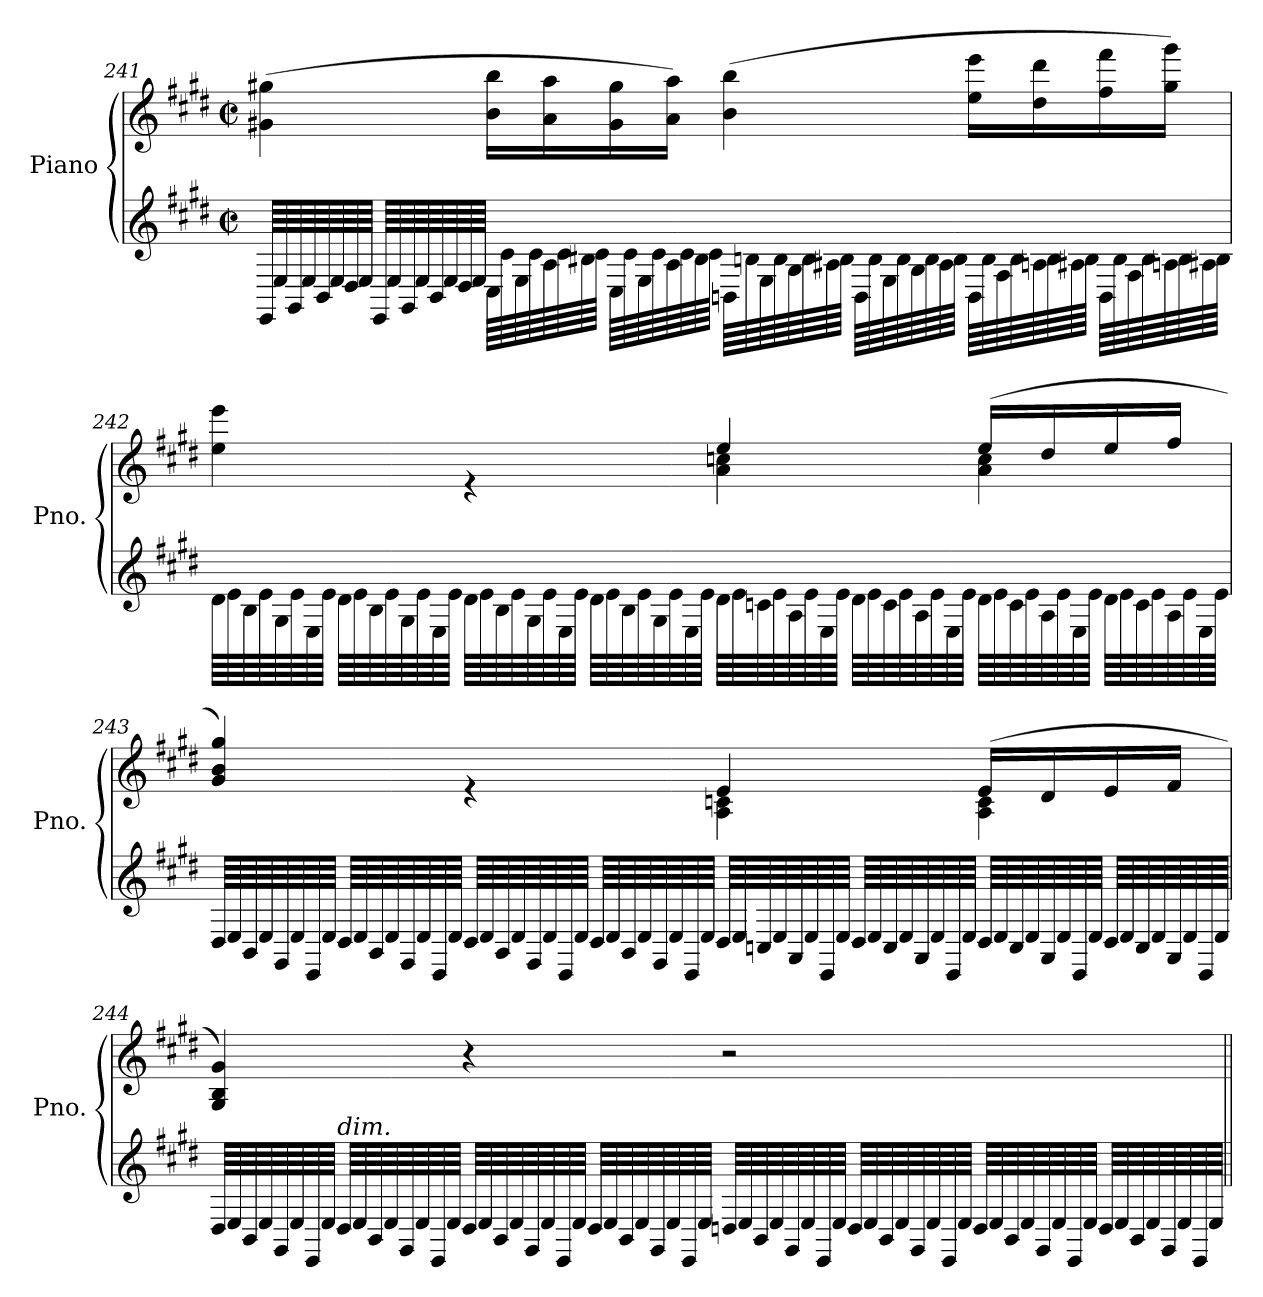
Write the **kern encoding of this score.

**kern	**kern
*part1	*part1
*staff2	*staff1
*I"Piano	*
*I'Pno.	*
!!LO:LB:g=z
*clefG2	*clefG2
*k[f#c#g#d#]	*k[f#c#g#d#]
*M2/2	*M2/2
*met(c|)	*met(c|)
=241	=241
64EE/LLLL	(4g#X\ 4gg#X\
64E/	.
64GG#/	.
64E/	.
64BB/	.
64E/	.
64D#/	.
64E/JJJJ	.
64EE/LLLL	.
64E/	.
64GG#/	.
64E/	.
64BB/	.
64E/	.
64D#/	.
64E/JJJJ	.
64C#\LLLL	16b\ 16bb\LL
64c#\	.
64E\	.
64c#\	.
64A\	16a\ 16aa\
64c#\	.
64B#X\	.
64c#\JJJJ	.
64C#\LLLL	16g#\ 16gg#\
64c#\	.
64E\	.
64c#\	.
64A\	16a\ 16aa\JJ)
64c#\	.
64B#\	.
64c#\JJJJ	.
64BBn\LLLL	(4b\ 4bb\
64Bn\	.
64E\	.
64B\	.
64G#\	.
64B\	.
64A#X\	.
64B\JJJJ	.
64BB\LLLL	.
64B\	.
64E\	.
64B\	.
64G#\	.
64B\	.
64A#\	.
64B\JJJJ	.
64BB\LLLL	16ee\ 16eee\LL
64B\	.
64F#\	.
64B\	.
64An\	16dd#\ 16ddd#\
64B\	.
64A#X\	.
64B\JJJJ	.
64BB\LLLL	16ff#\ 16fff#\
64B\	.
64F#\	.
64B\	.
64An\	16gg#\ 16ggg#\JJ)
64B\	.
64A#X\	.
64B\JJJJ	.
!!LO:LB:g=z
=242	=242
*	*^
64d#\LLLL	4ee\ 4eee\	2ryy
64e\	.	.
64B\	.	.
64e\	.	.
64G#\	.	.
64e\	.	.
64E\	.	.
64e\JJJJ	.	.
64d#\LLLL	.	.
64e\	.	.
64B\	.	.
64e\	.	.
64G#\	.	.
64e\	.	.
64E\	.	.
64e\JJJJ	.	.
64d#\LLLL	4re	.
64e\	.	.
64B\	.	.
64e\	.	.
64G#\	.	.
64e\	.	.
64E\	.	.
64e\JJJJ	.	.
64d#\LLLL	.	.
64e\	.	.
64B\	.	.
64e\	.	.
64G#\	.	.
64e\	.	.
64E\	.	.
64e\JJJJ	.	.
64d#\LLLL	4ee/	4a\ 4ccn\
64e\	.	.
64cn\	.	.
64e\	.	.
64A\	.	.
64e\	.	.
64E\	.	.
64e\JJJJ	.	.
64d#\LLLL	.	.
64e\	.	.
64c\	.	.
64e\	.	.
64A\	.	.
64e\	.	.
64E\	.	.
64e\JJJJ	.	.
64d#\LLLL	(16ee/LL	4a\ 4cc\
64e\	.	.
64c\	.	.
64e\	.	.
64A\	16dd#/	.
64e\	.	.
64E\	.	.
64e\JJJJ	.	.
64d#\LLLL	16ee/	.
64e\	.	.
64c\	.	.
64e\	.	.
64A\	16ff#/JJ	.
64e\	.	.
64E\	.	.
64e\JJJJ	.	.
!!LO:LB:g=z	!!
=243	=243	=243
64D#/LLLL	4g#/ 4b/ 4gg#/)	2ryy
64E/	.	.
64BB/	.	.
64E/	.	.
64GG#/	.	.
64E/	.	.
64EE/	.	.
64E/JJJJ	.	.
64D#/LLLL	.	.
64E/	.	.
64BB/	.	.
64E/	.	.
64GG#/	.	.
64E/	.	.
64EE/	.	.
64E/JJJJ	.	.
64D#/LLLL	4re	.
64E/	.	.
64BB/	.	.
64E/	.	.
64GG#/	.	.
64E/	.	.
64EE/	.	.
64E/JJJJ	.	.
64D#/LLLL	.	.
64E/	.	.
64BB/	.	.
64E/	.	.
64GG#/	.	.
64E/	.	.
64EE/	.	.
64E/JJJJ	.	.
64D#/LLLL	4e/	4A\ 4cn\
64E/	.	.
64Cn/	.	.
64E/	.	.
64AA/	.	.
64E/	.	.
64EE/	.	.
64E/JJJJ	.	.
64D#/LLLL	.	.
64E/	.	.
64C/	.	.
64E/	.	.
64AA/	.	.
64E/	.	.
64EE/	.	.
64E/JJJJ	.	.
64D#/LLLL	(16e/LL	4A\ 4c\
64E/	.	.
64C/	.	.
64E/	.	.
64AA/	16d#/	.
64E/	.	.
64EE/	.	.
64E/JJJJ	.	.
64D#/LLLL	16e/	.
64E/	.	.
64C/	.	.
64E/	.	.
64AA/	16f#/JJ	.
64E/	.	.
64EE/	.	.
64E/JJJJ	.	.
*	*v	*v
!!LO:LB:g=z
=244	=244
64D#/LLLL	4G#/ 4B/ 4g#/)
64E/	.
64BB/	.
64E/	.
64GG#/	.
64E/	.
64EE/	.
64E/JJJJ	.
!LO:TX:a:i:t=dim.	!
64D#/LLLL	.
64E/	.
64BB/	.
64E/	.
64GG#/	.
64E/	.
64EE/	.
64E/JJJJ	.
*	*MM30
64D#/LLLL	4r
64E/	.
64BB/	.
64E/	.
64GG#/	.
64E/	.
64EE/	.
64E/JJJJ	.
64D#/LLLL	.
64E/	.
64BB/	.
64E/	.
64GG#/	.
64E/	.
64EE/	.
64E/JJJJ	.
*	*MM25
64Dn/LLLL	2r
64E/	.
64BB/	.
64E/	.
64GG#/	.
64E/	.
64EE/	.
64E/JJJJ	.
64D/LLLL	.
64E/	.
64BB/	.
64E/	.
64GG#/	.
64E/	.
64EE/	.
64E/JJJJ	.
64D/LLLL	.
64E/	.
64BB/	.
64E/	.
64GG#/	.
64E/	.
64EE/	.
64E/JJJJ	.
64D/LLLL	.
64E/	.
64BB/	.
64E/	.
64GG#/	.
64E/	.
64EE/	.
64E/JJJJ	.
=||	=||
*-	*-
